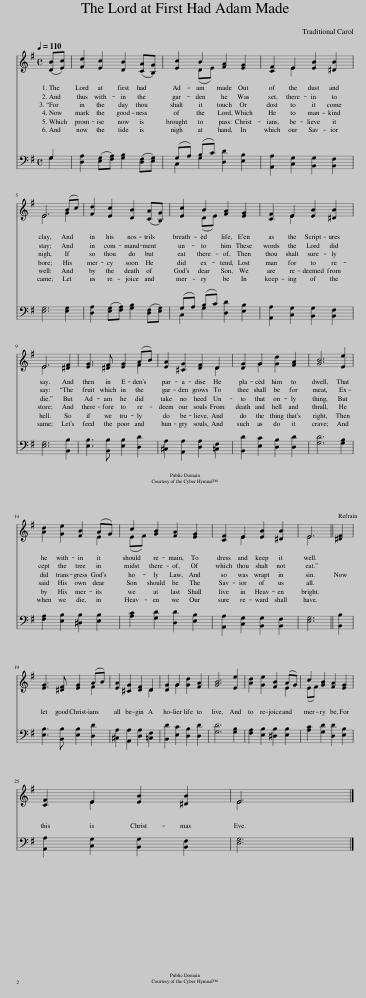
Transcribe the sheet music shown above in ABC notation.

X:1
%%score ( 1 2 ) ( 3 4 )
L:1/8
Q:1/4=110
M:4/4
I:linebreak $
K:G
V:1 treble
V:2 treble
V:3 bass
V:4 bass
V:1
 ([DB][Ec]) | [Fd]2 [Ec]2 [DB]2 ([CA][B,G]) | [Ec]2 B2 [FA]2 [EG]2 | [CF]2 E2 [EB]2 [^DB]2 |$ E6 (Bc) | %5
 [Fd]2 [Ec]2 [DB]2 ([CA][B,G]) | [Ec]2 B2 [FA]2 [EG]2 | [CF]2 E2 [EB]2 [^DB]2 |$ E6 [^DF]2 | [EG]3 [^DF] [EG]2 (AB) | %10
 [EA]2 [^CG]2 [DF]2 D2 | [DG]2 G2 [Gd]2 [FA]2 | [GB]6 [Ee]2 |$ [Ad]2 [Ge]2 [FB]2 (AG) | c2 [GB]2 [FA]2 [EG]2 | %15
 [CF]2 E2 [EB]2 [^DB]2 | E6 || [^DF]2 |$ [EG]3 [^DF] [EG]2 (AB) | [EA]2 [^CG]2 [DF]2 D2 | %20
 [DG]2 G2 [Gd]2 [FA]2 | [GB]6 [Ee]2 | [Ad]2 [Ge]2 [FB]2 (AG) | c2 [GB]2 [FA]2 [EG]2 |$ [CF]2 E2 [EB]2 [^DB]2 | %25
 E6 |] %26
V:2
 x2 | x8 | x2 (DE) x4 | x2 E2 x4 |$ E6 G2 | %5
 x8 | x2 (DE) x4 | x2 E2 x4 |$ E6 x2 | x6 F2 | %10
 x6 D2 | x2 G2 x4 | x8 |$ x6 E2 | (EF) x6 | %15
 x2 E2 x4 | E6 || x2 |$ x6 F2 | x6 D2 | %20
 x2 G2 x4 | x8 | x6 E2 | (EF) x6 |$ x2 E2 x4 | %25
 E6 |] %26
V:3
 G,2 | [D,A,]2 ([E,G,][F,A,]) [G,B,]2 ([D,F,][E,G,]) | (G,A,) (B,C) [D,D]2 [E,B,]2 | [A,,A,]2 [C,G,]2 [B,,G,]2 [B,,F,]2 |$ [E,G,]6 [E,G,]2 | %5
 [D,A,]2 ([E,G,][F,A,]) [G,B,]2 ([D,F,][E,G,]) | (G,A,) (B,C) [D,D]2 [E,B,]2 | [A,,A,]2 [C,G,]2 [B,,G,]2 [B,,F,]2 |$ [E,G,]6 [B,,B,]2 | [E,B,]3 [B,,B,] [E,B,]2 [D,D]2 | %10
 [^C,A,]2 [A,,A,]2 [D,A,]2 [=C,F,]2 | [B,,D]2 [E,C]2 [D,B,]2 [D,D]2 | [G,D]6 [G,B,]2 |$ [F,A,]2 [E,B,]2 [^D,B,]2 [E,B,]2 | [A,C]2 [G,D]2 [D,D]2 [E,B,]2 | %15
 [A,,A,]2 [C,G,]2 [B,,G,]2 [B,,F,]2 | [E,G,]6 || [B,,B,]2 |$ [E,B,]3 [B,,B,] [E,B,]2 [D,D]2 | [^C,A,]2 [A,,A,]2 [D,A,]2 [=C,F,]2 | %20
 [B,,D]2 [E,C]2 [D,B,]2 [D,D]2 | [G,D]6 [G,B,]2 | [F,A,]2 [E,B,]2 [^D,B,]2 [E,B,]2 | [A,C]2 [G,D]2 [D,D]2 [E,B,]2 |$ [A,,A,]2 [C,G,]2 [B,,G,]2 [B,,F,]2 | %25
 [E,G,]6 |] %26
V:4
 G,2 | x8 | C,2 G,2 x4 | x8 |$ x8 | %5
 x8 | C,2 G,2 x4 | x8 |$ x8 | x8 | %10
 x8 | x8 | x8 |$ x8 | x8 | %15
 x8 | x6 || x2 |$ x8 | x8 | %20
 x8 | x8 | x8 | x8 |$ x8 | %25
 x6 |] %26
